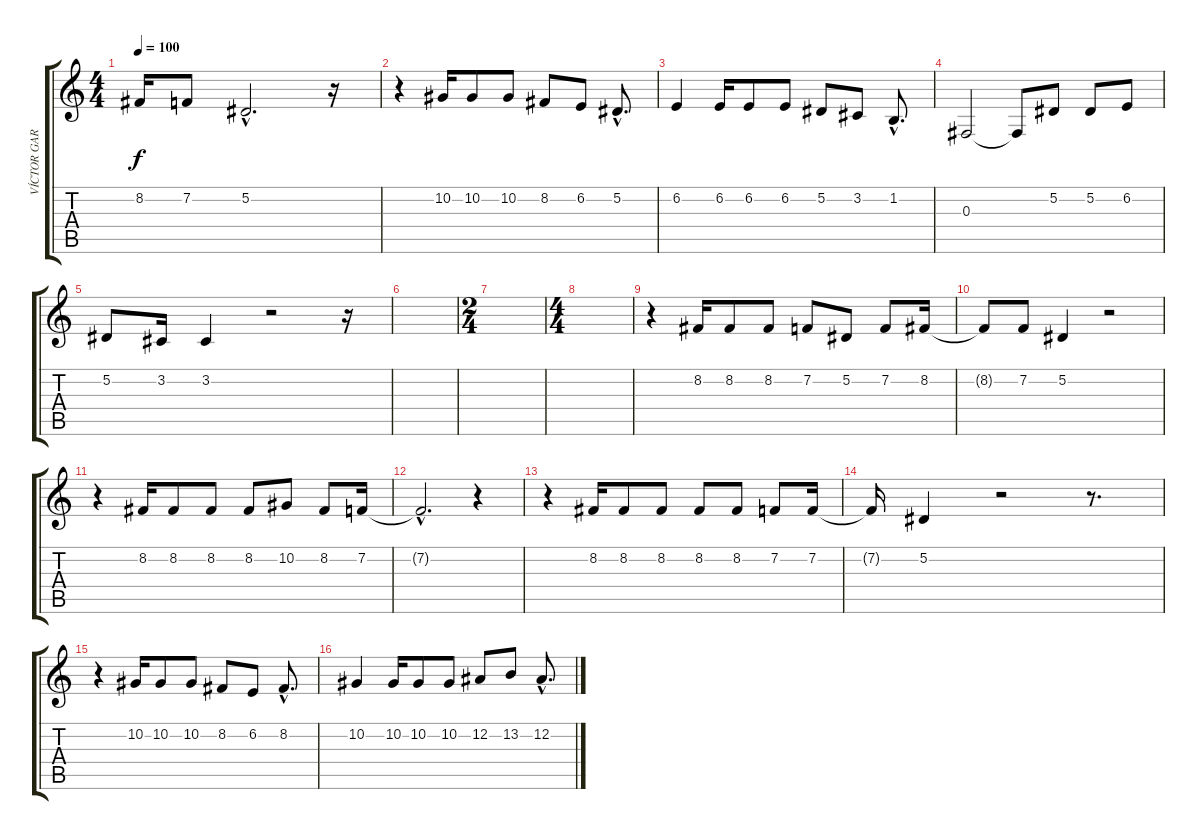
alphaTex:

\track ("VÍCTOR GARCÍA" "VÍCTOR GAR") {instrument clarinet}
\staff {score tabs}
\tuning (Eb4 Bb3 Gb3 Db3 Ab2 Eb2) {hide}
\ts (4 4)
\tempo 100
\clef g2
\ks c
8.2{t}.16{dy f} 7.2.8 5.2{hac}.2{d} r.16 |
r.4 10.2.16 10.2.8 10.2.8 8.2.8 6.2.8 5.2{hac}.8{d} |
6.2.4 6.2.16 6.2.8 6.2.8 5.2.8 3.2.8 1.2{hac}.8{d} |
0.3.2 0.3{t}.8 5.2.8 5.2.8 6.2.8 |
5.2.8 3.2.16 3.2.4 r.2 r.16 |
|
\ts (2 4)
|
\ts (4 4)
|
r.4 8.2.16 8.2.8 8.2.8 7.2.8 5.2.8 7.2.8 8.2.16 |
8.2{t}.8 7.2.8 5.2.4 r.2 |
r.4 8.2.16 8.2.8 8.2.8 8.2.8 10.2.8 8.2.8 7.2.16 |
7.2{hac t}.2{d} r.4 |
r.4 8.2.16 8.2.8 8.2.8 8.2.8 8.2.8 7.2.8 7.2.16 |
7.2{t}.16 5.2.4 r.2 r.8{d} |
r.4 10.2.16 10.2.8 10.2.8 8.2.8 6.2.8 8.2{hac}.8{d} |
10.2.4 10.2.16 10.2.8 10.2.8 12.2.8 13.2.8 12.2{hac}.8{d}
